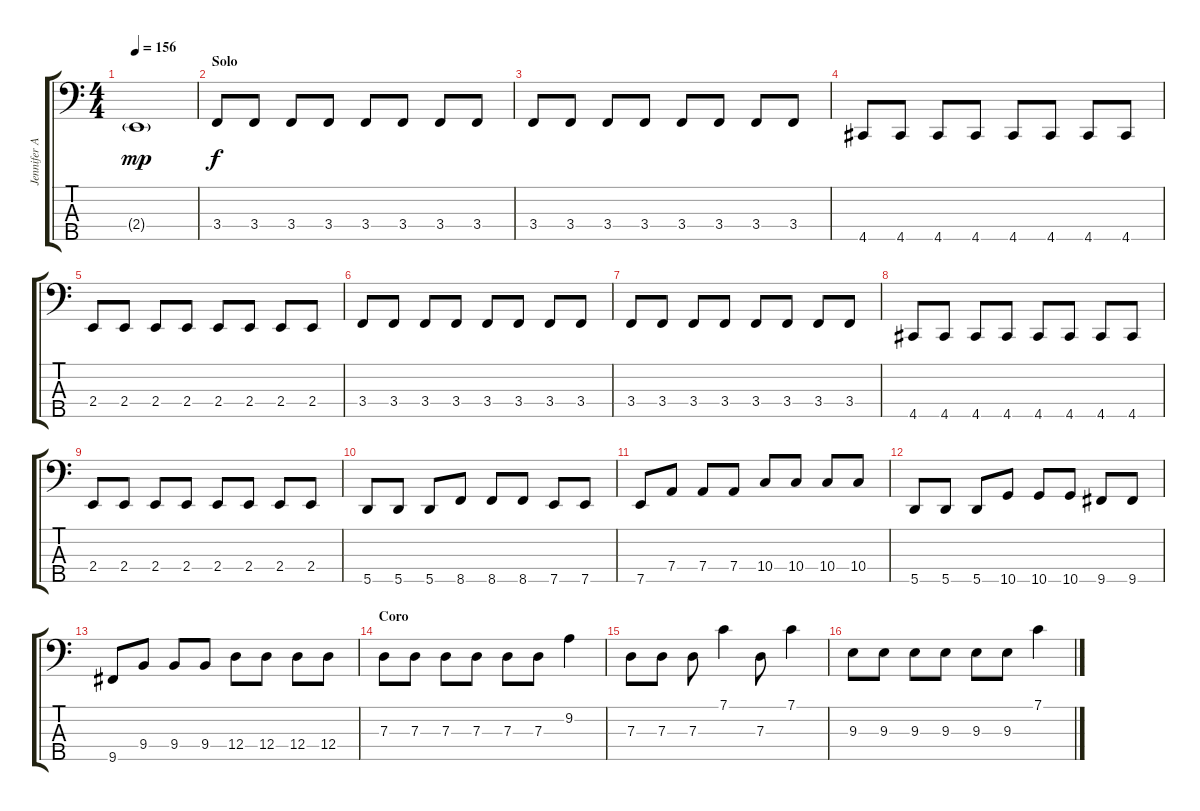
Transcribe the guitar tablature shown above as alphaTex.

\track ("Jennifer Arroyo" "Jennifer A") {instrument electricbassfinger}
\staff {score tabs}
\tuning (F2 C2 G1 D1 A0) {hide}
\ts (4 4)
\tempo 156
\clef f4
\ks c
2.4{g}.1{dy mp} |
\section ("" "Solo")
3.4.8{dy f} 3.4.8 3.4.8 3.4.8 3.4.8 3.4.8 3.4.8 3.4.8 |
3.4.8 3.4.8 3.4.8 3.4.8 3.4.8 3.4.8 3.4.8 3.4.8 |
4.5.8 4.5.8 4.5.8 4.5.8 4.5.8 4.5.8 4.5.8 4.5.8 |
2.4.8 2.4.8 2.4.8 2.4.8 2.4.8 2.4.8 2.4.8 2.4.8 |
3.4.8 3.4.8 3.4.8 3.4.8 3.4.8 3.4.8 3.4.8 3.4.8 |
3.4.8 3.4.8 3.4.8 3.4.8 3.4.8 3.4.8 3.4.8 3.4.8 |
4.5.8 4.5.8 4.5.8 4.5.8 4.5.8 4.5.8 4.5.8 4.5.8 |
2.4.8 2.4.8 2.4.8 2.4.8 2.4.8 2.4.8 2.4.8 2.4.8 |
5.5.8 5.5.8 5.5.8 8.5.8 8.5.8 8.5.8 7.5.8 7.5.8 |
7.5.8 7.4.8 7.4.8 7.4.8 10.4.8 10.4.8 10.4.8 10.4.8 |
5.5.8 5.5.8 5.5.8 10.5.8 10.5.8 10.5.8 9.5.8 9.5.8 |
9.5.8 9.4.8 9.4.8 9.4.8 12.4.8 12.4.8 12.4.8 12.4.8 |
\section ("" "Coro")
7.3.8 7.3.8 7.3.8 7.3.8 7.3.8 7.3.8 9.2.4 |
7.3.8 7.3.8 7.3.8 7.1.4 7.3.8 7.1.4 |
9.3.8 9.3.8 9.3.8 9.3.8 9.3.8 9.3.8 7.1.4
